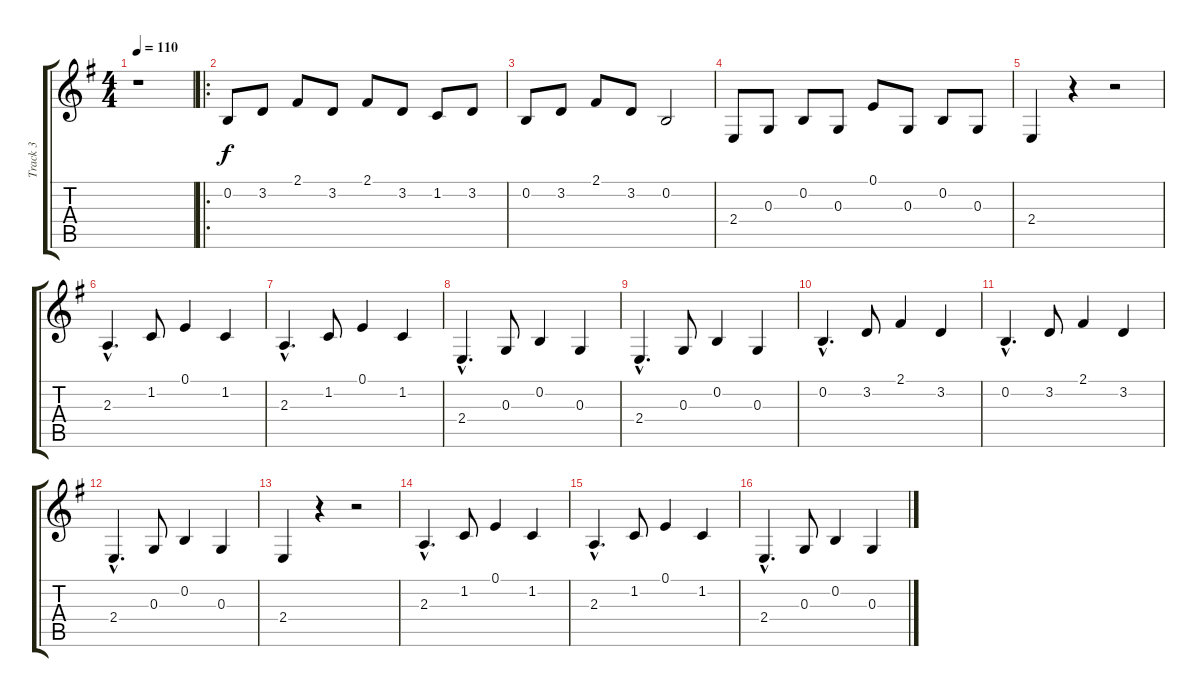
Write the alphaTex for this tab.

\track ("Track 3" "Track 3") {instrument brightacousticpiano}
\staff {score tabs}
\tuning (E4 B3 G3 D3 A2 E2) {hide}
\ts (4 4)
\tempo 110
\clef g2
\ks g
r.1{dy f instrument brightacousticpiano} |
\ro
0.2.8 3.2.8 2.1.8 3.2.8 2.1.8 3.2.8 1.2.8 3.2.8 |
0.2.8 3.2.8 2.1.8 3.2.8 0.2.2 |
2.4.8 0.3.8 0.2.8 0.3.8 0.1.8 0.3.8 0.2.8 0.3.8 |
2.4.4 r.4 r.2 |
2.3{hac}.4{d} 1.2.8 0.1.4 1.2.4 |
2.3{hac}.4{d} 1.2.8 0.1.4 1.2.4 |
2.4{hac}.4{d} 0.3.8 0.2.4 0.3.4 |
2.4{hac}.4{d} 0.3.8 0.2.4 0.3.4 |
0.2{hac}.4{d} 3.2.8 2.1.4 3.2.4 |
0.2{hac}.4{d} 3.2.8 2.1.4 3.2.4 |
2.4{hac}.4{d} 0.3.8 0.2.4 0.3.4 |
2.4.4 r.4 r.2 |
2.3{hac}.4{d} 1.2.8 0.1.4 1.2.4 |
2.3{hac}.4{d} 1.2.8 0.1.4 1.2.4 |
2.4{hac}.4{d} 0.3.8 0.2.4 0.3.4
